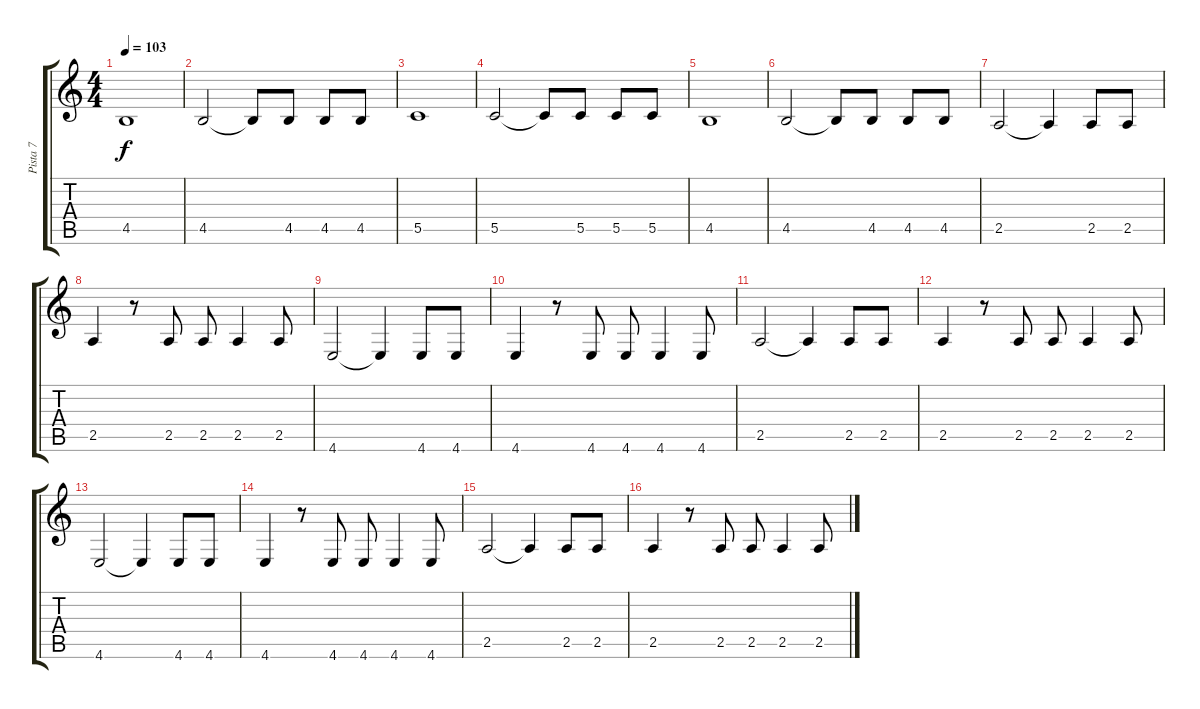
\track ("Pista 7" "Pista 7") {instrument electricbassfinger}
\staff {score tabs}
\tuning (D4 A3 F3 C3 G2 C2) {hide}
\ts (4 4)
\tempo 103
\clef g2
\ks c
4.5.1{dy f} |
4.5.2 4.5{t}.8 4.5.8 4.5.8 4.5.8 |
5.5.1 |
5.5.2 5.5{t}.8 5.5.8 5.5.8 5.5.8 |
4.5.1 |
4.5.2 4.5{t}.8 4.5.8 4.5.8 4.5.8 |
2.5.2 2.5{t}.4 2.5.8 2.5.8 |
2.5.4 r.8 2.5.8 2.5.8 2.5.4 2.5.8 |
4.6.2 4.6{t}.4 4.6.8 4.6.8 |
4.6.4 r.8 4.6.8 4.6.8 4.6.4 4.6.8 |
2.5.2 2.5{t}.4 2.5.8 2.5.8 |
2.5.4 r.8 2.5.8 2.5.8 2.5.4 2.5.8 |
4.6.2 4.6{t}.4 4.6.8 4.6.8 |
4.6.4 r.8 4.6.8 4.6.8 4.6.4 4.6.8 |
2.5.2 2.5{t}.4 2.5.8 2.5.8 |
2.5.4 r.8 2.5.8 2.5.8 2.5.4 2.5.8
